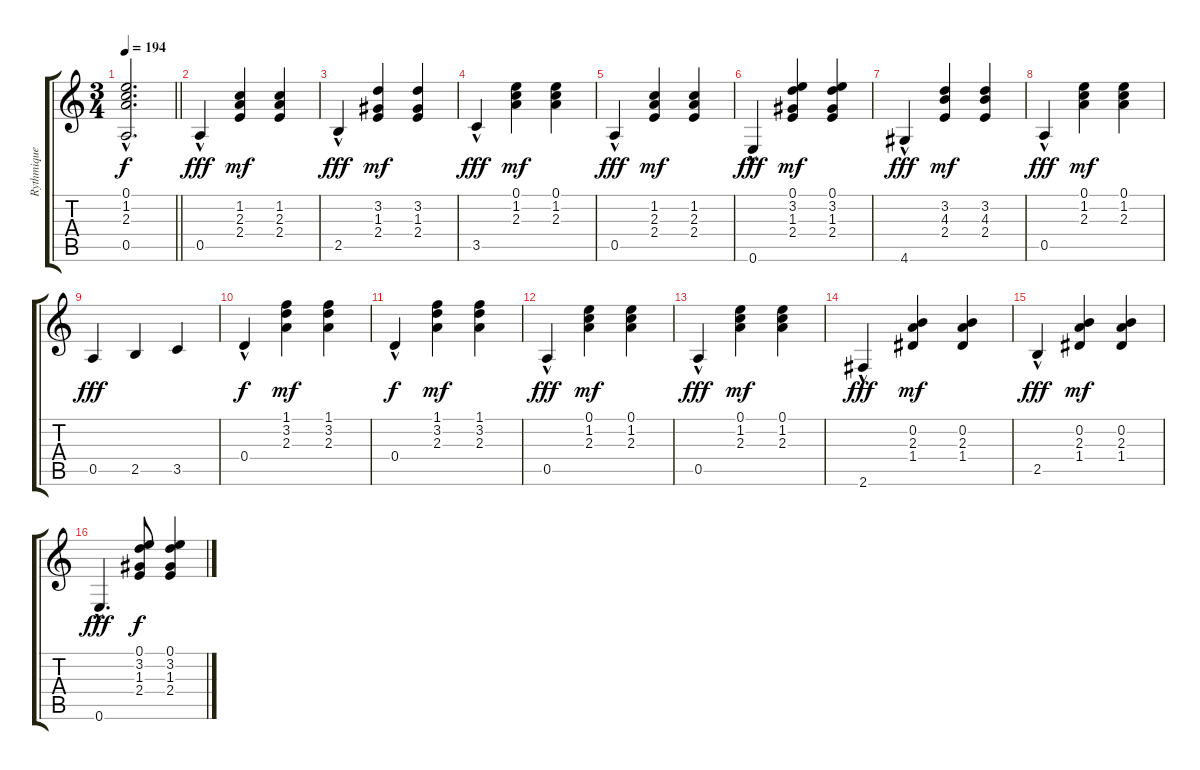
\track ("Rythmique" "Rythmique") {instrument acousticguitarsteel}
\staff {score tabs}
\tuning (E4 B3 G3 D3 A2 E2) {hide}
\ts (3 4)
\tempo 194
\clef g2
\barLineRight lightlight
\ks aminor
(0.1{hac} 1.2{hac} 2.3{hac} 0.5{hac}).2{d dy f} |
0.5{hac}.4{dy fff} (1.2 2.3 2.4).4{dy mf} (1.2 2.3 2.4).4 |
2.5{hac}.4{dy fff} (3.2 1.3 2.4).4{dy mf} (3.2 1.3 2.4).4 |
3.5{hac}.4{dy fff} (0.1 1.2 2.3).4{dy mf} (0.1 1.2 2.3).4 |
0.5{hac}.4{dy fff} (1.2 2.3 2.4).4{dy mf} (1.2 2.3 2.4).4 |
0.6{hac}.4{dy fff} (0.1 3.2 1.3 2.4).4{dy mf} (0.1 3.2 1.3 2.4).4 |
4.6{hac}.4{dy fff} (3.2 4.3 2.4).4{dy mf} (3.2 4.3 2.4).4 |
0.5{hac}.4{dy fff} (0.1 1.2 2.3).4{dy mf} (0.1 1.2 2.3).4 |
0.5.4{dy fff} 2.5.4 3.5.4 |
0.4{hac}.4{dy f} (1.1 3.2 2.3).4{dy mf} (1.1 3.2 2.3).4 |
0.4{hac}.4{dy f} (1.1 3.2 2.3).4{dy mf} (1.1 3.2 2.3).4 |
0.5{hac}.4{dy fff} (0.1 1.2 2.3).4{dy mf} (0.1 1.2 2.3).4 |
0.5{hac}.4{dy fff} (0.1 1.2 2.3).4{dy mf} (0.1 1.2 2.3).4 |
2.6{hac}.4{dy fff} (0.2 2.3 1.4).4{dy mf} (0.2 2.3 1.4).4 |
2.5{hac}.4{dy fff} (0.2 2.3 1.4).4{dy mf} (0.2 2.3 1.4).4 |
0.6{hac}.4{d dy fff} (0.1 3.2 1.3 2.4).8{dy f} (0.1 3.2 1.3 2.4).4
